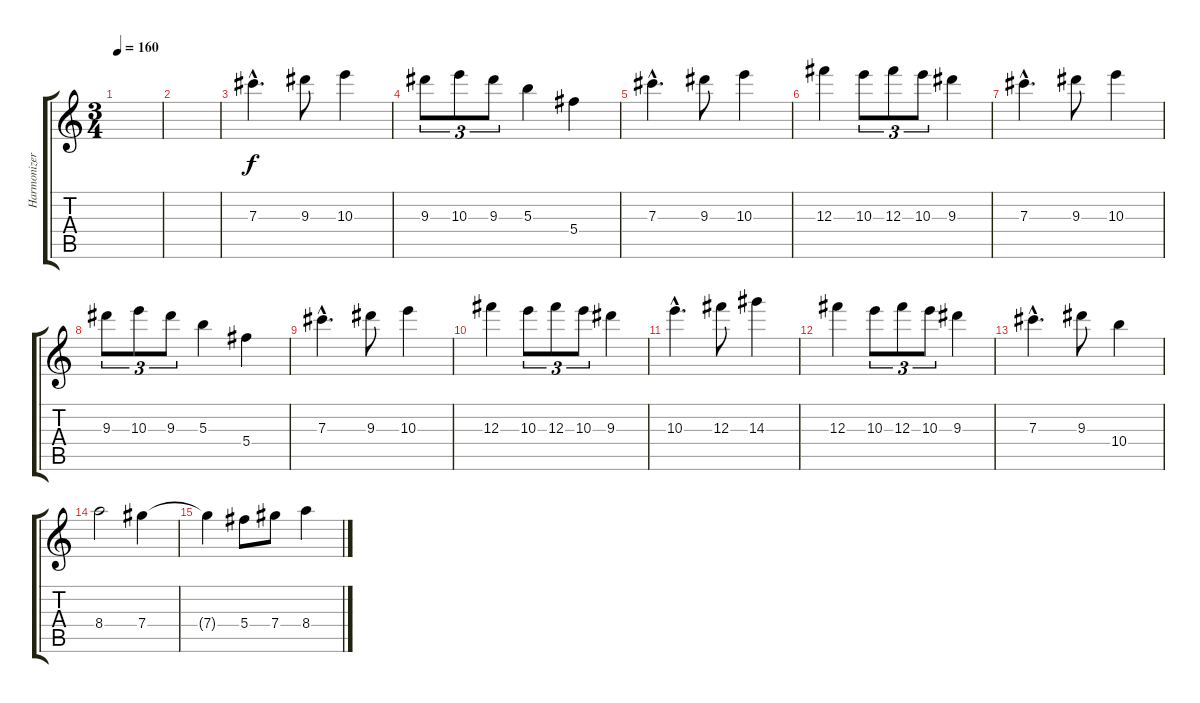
\track ("Harmonizer" "Harmonizer") {instrument overdrivenguitar}
\staff {score tabs}
\tuning (Eb5 Bb4 Gb4 Db4 Ab3 Eb3) {hide}
\ts (3 4)
\tempo 160
\clef g2
\ks c
|
|
7.3{hac}.4{d} 9.3.8 10.3.4 |
9.3.8{tu (3 2)} 10.3.8{tu (3 2)} 9.3.8{tu (3 2)} 5.3.4 5.4.4 |
7.3{hac}.4{d} 9.3.8 10.3.4 |
12.3.4 10.3.8{tu (3 2)} 12.3.8{tu (3 2)} 10.3.8{tu (3 2)} 9.3.4 |
7.3{hac}.4{d} 9.3.8 10.3.4 |
9.3.8{tu (3 2)} 10.3.8{tu (3 2)} 9.3.8{tu (3 2)} 5.3.4 5.4.4 |
7.3{hac}.4{d} 9.3.8 10.3.4 |
12.3.4 10.3.8{tu (3 2)} 12.3.8{tu (3 2)} 10.3.8{tu (3 2)} 9.3.4 |
10.3{hac}.4{d} 12.3.8 14.3.4 |
12.3.4 10.3.8{tu (3 2)} 12.3.8{tu (3 2)} 10.3.8{tu (3 2)} 9.3.4 |
7.3{hac}.4{d} 9.3.8 10.4.4 |
8.4.2 7.4.4 |
7.4{t}.4 5.4.8 7.4.8 8.4.4
